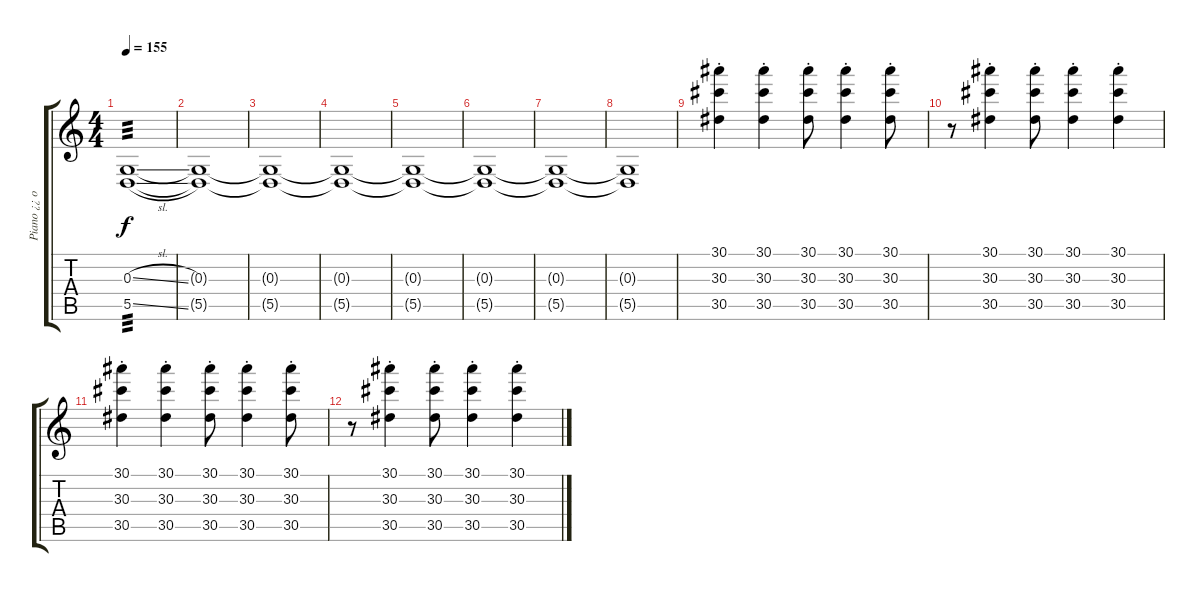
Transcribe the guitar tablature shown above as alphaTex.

\track ("Piano ¿¿ original ??" "Piano ¿¿ o") {mute instrument stringensemble1}
\staff {score tabs}
\tuning (E4 B3 G3 D3 A2 E2) {hide}
\ts (4 4)
\tempo 155
\clef g2
\ks c
(0.3{sl} 5.5{sl}).1{tp 3 dy f volume 9 balance 3 instrument birdtweet} |
(0.3{t} 5.5{t}).1 |
(0.3{t} 5.5{t}).1 |
(0.3{t} 5.5{t}).1 |
(0.3{t} 5.5{t}).1 |
(0.3{t} 5.5{t}).1 |
(0.3{t} 5.5{t}).1 |
(0.3{t} 5.5{t}).1 |
(30.1{st} 30.3{st} 30.5{st}).4{volume 13 instrument birdtweet} (30.1{st} 30.3{st} 30.5{st}).4 (30.1{st} 30.3{st} 30.5{st}).8 (30.1{st} 30.3{st} 30.5{st}).4 (30.1{st} 30.3{st} 30.5{st}).8 |
r.8 (30.1{st} 30.3{st} 30.5{st}).4 (30.1{st} 30.3{st} 30.5{st}).8 (30.1{st} 30.3{st} 30.5{st}).4 (30.1{st} 30.3{st} 30.5{st}).4 |
(30.1{st} 30.3{st} 30.5{st}).4 (30.1{st} 30.3{st} 30.5{st}).4 (30.1{st} 30.3{st} 30.5{st}).8 (30.1{st} 30.3{st} 30.5{st}).4 (30.1{st} 30.3{st} 30.5{st}).8 |
r.8 (30.1{st} 30.3{st} 30.5{st}).4 (30.1{st} 30.3{st} 30.5{st}).8 (30.1{st} 30.3{st} 30.5{st}).4 (30.1{st} 30.3{st} 30.5{st}).4
